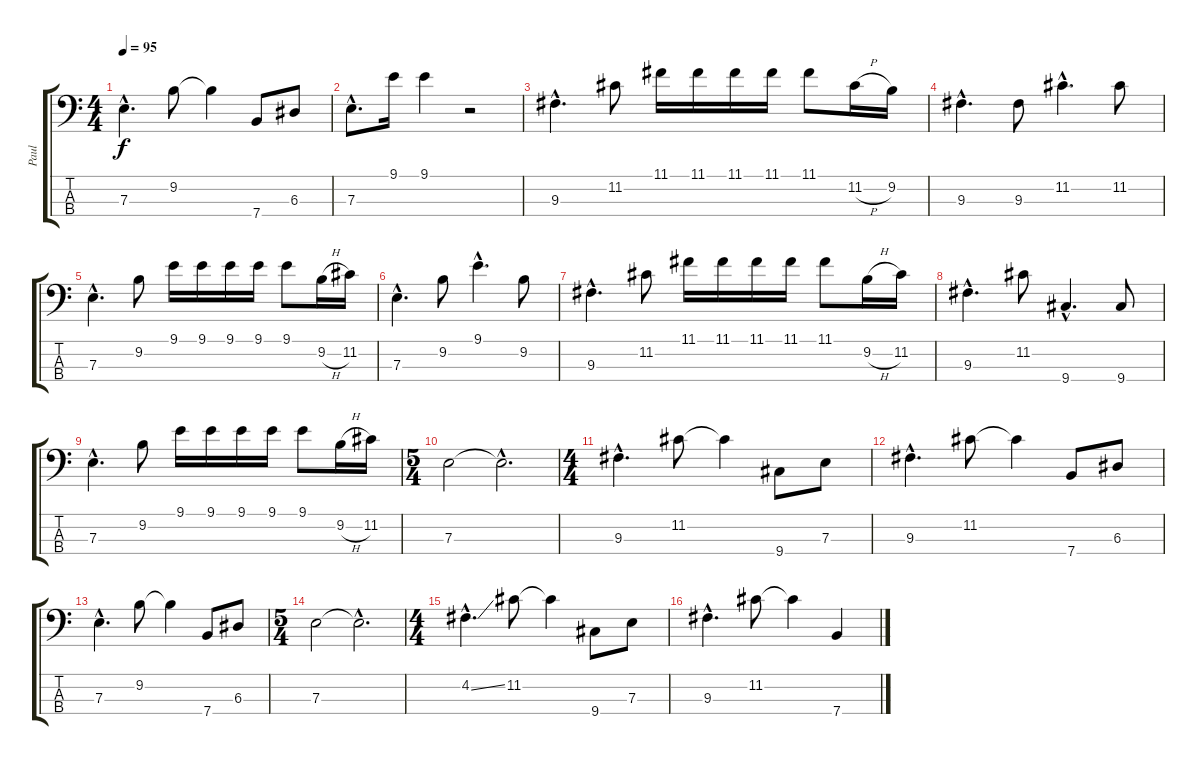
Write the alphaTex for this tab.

\track ("Paul" "Paul") {instrument acousticbass}
\staff {score tabs}
\tuning (G2 D2 A1 E1) {hide}
\ts (4 4)
\tempo 95
\clef f4
\ks c
7.3{hac}.4{d dy f} 9.2.8 9.2{t}.4 7.4.8 6.3.8 |
7.3{hac}.8{d} 9.1.16 9.1.4 r.2 |
9.3{hac}.4{d} 11.2.8 11.1.16 11.1.16 11.1.16 11.1.16 11.1.8 11.2{h}.16 9.2.16 |
9.3{hac}.4{d} 9.3.8 11.2{hac}.4{d} 11.2.8 |
7.3{hac}.4{d} 9.2.8 9.1.16 9.1.16 9.1.16 9.1.16 9.1.8 9.2{h}.16 11.2.16 |
7.3{hac}.4{d} 9.2.8 9.1{hac}.4{d} 9.2.8 |
9.3{hac}.4{d} 11.2.8 11.1.16 11.1.16 11.1.16 11.1.16 11.1.8 9.2{h}.16 11.2.16 |
9.3{hac}.4{d} 11.2.8 9.4{hac}.4{d} 9.4.8 |
7.3{hac}.4{d} 9.2.8 9.1.16 9.1.16 9.1.16 9.1.16 9.1.8 9.2{h}.16 11.2.16 |
\ts (5 4)
7.3.2 7.3{hac t}.2{d} |
\ts (4 4)
9.3{hac}.4{d} 11.2.8 11.2{t}.4 9.4.8 7.3.8 |
9.3{hac}.4{d} 11.2.8 11.2{t}.4 7.4.8 6.3.8 |
7.3{hac}.4{d} 9.2.8 9.2{t}.4 7.4.8 6.3.8 |
\ts (5 4)
7.3.2 7.3{hac t}.2{d} |
\ts (4 4)
4.2{ss hac}.4{d} 11.2.8 11.2{t}.4 9.4.8 7.3.8 |
9.3{hac}.4{d} 11.2.8 11.2{t}.4 7.4.4
